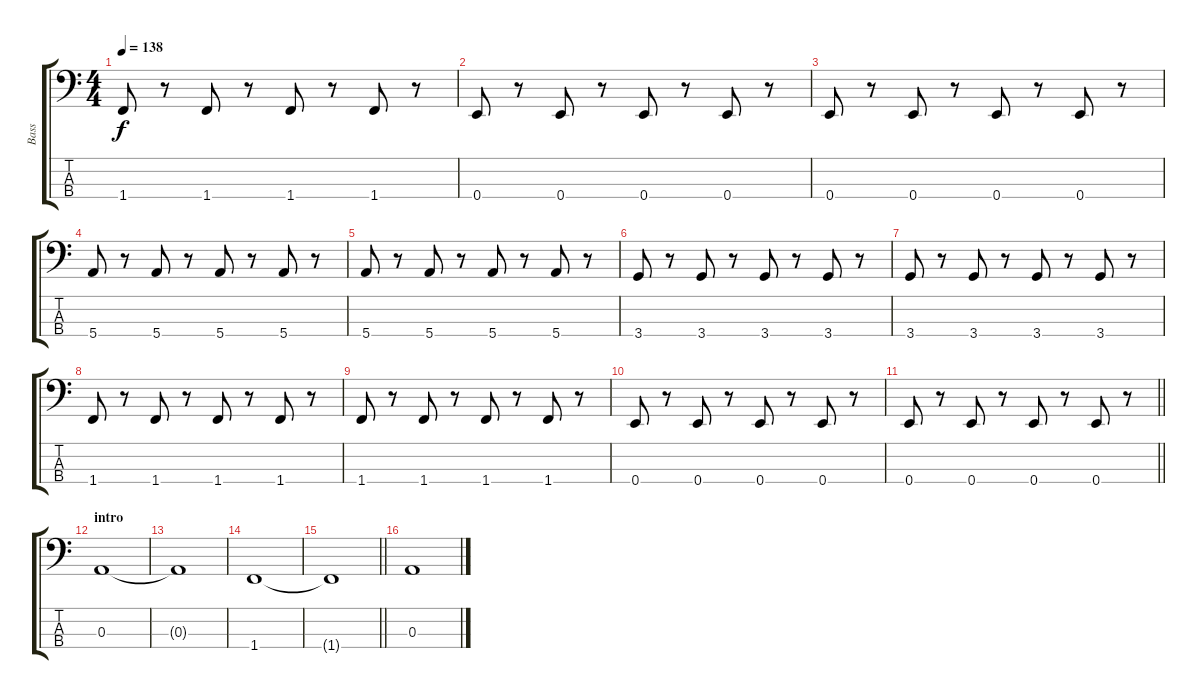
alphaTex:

\track ("Bass" "Bass") {instrument electricbassfinger}
\staff {score tabs}
\tuning (G2 D2 A1 E1) {hide}
\ts (4 4)
\tempo 138
\clef f4
\ks c
1.4.8{dy f} r.8 1.4.8 r.8 1.4.8 r.8 1.4.8 r.8 |
0.4.8 r.8 0.4.8 r.8 0.4.8 r.8 0.4.8 r.8 |
0.4.8 r.8 0.4.8 r.8 0.4.8 r.8 0.4.8 r.8 |
5.4.8 r.8 5.4.8 r.8 5.4.8 r.8 5.4.8 r.8 |
5.4.8 r.8 5.4.8 r.8 5.4.8 r.8 5.4.8 r.8 |
3.4.8 r.8 3.4.8 r.8 3.4.8 r.8 3.4.8 r.8 |
3.4.8 r.8 3.4.8 r.8 3.4.8 r.8 3.4.8 r.8 |
1.4.8 r.8 1.4.8 r.8 1.4.8 r.8 1.4.8 r.8 |
1.4.8 r.8 1.4.8 r.8 1.4.8 r.8 1.4.8 r.8 |
0.4.8 r.8 0.4.8 r.8 0.4.8 r.8 0.4.8 r.8 |
\barLineRight lightlight
0.4.8 r.8 0.4.8 r.8 0.4.8 r.8 0.4.8 r.8 |
\section ("" "intro")
0.3.1 |
0.3{t}.1 |
1.4.1 |
\barLineRight lightlight
1.4{t}.1 |
0.3.1
